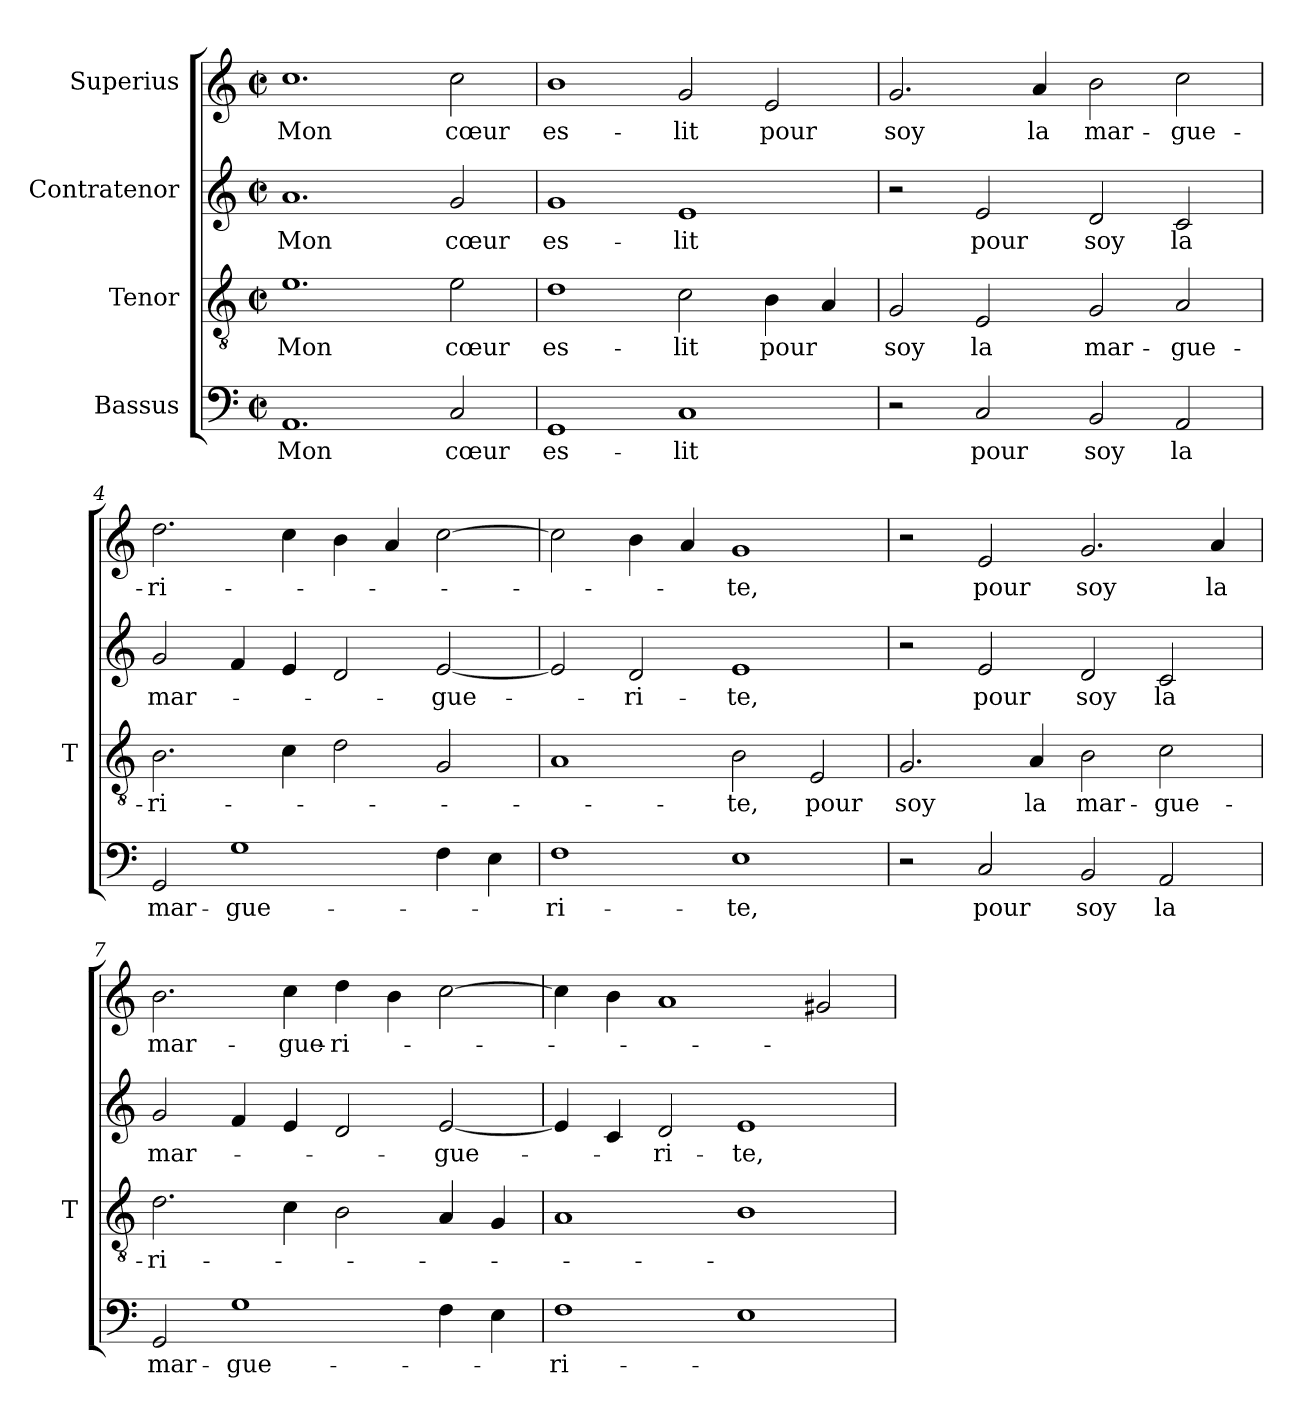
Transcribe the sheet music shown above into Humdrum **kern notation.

**kern	**text	**kern	**text	**kern	**text	**kern	**text
*part4	*part4	*part3	*part3	*part2	*part2	*part1	*part1
*staff4	*staff4	*staff3	*staff3	*staff2	*staff2	*staff1	*staff1
*I"Bassus	*	*I"Tenor	*	*I"Contratenor	*	*I"Superius	*
*	*	*I'T	*	*	*	*	*
*clefF4	*	*clefGv2	*	*clefG2	*	*clefG2	*
*k[]	*	*k[]	*	*k[]	*	*k[]	*
*C:	*	*C:	*	*C:	*	*C:	*
*M2/2	*	*M2/2	*	*M2/2	*	*M2/2	*
*met(c|)	*	*met(c|)	*	*met(c|)	*	*met(c|)	*
=1	=1	=1	=1	=1	=1	=1	=1
1.AA	-Mon	1.e	-Mon	1.a	-Mon	1.cc	-Mon
2C	-cœur	2e	-cœur	2g	-cœur	2cc	-cœur
=2	=2	=2	=2	=2	=2	=2	=2
1GG	es-	1d	es-	1g	es-	1b	es-
1C	-lit	2c	-lit	1e	-lit	2g	-lit
.	.	4B	-pour	.	.	2e	-pour
.	.	4A	.	.	.	.	.
=3	=3	=3	=3	=3	=3	=3	=3
2r	.	2G	-soy	2r	.	2.g	-soy
2C	-pour	2E	-la	2e	-pour	.	.
.	.	.	.	.	.	4a	-la
2BB	-soy	2G	mar-	2d	-soy	2b	mar-
2AA	-la	2A	gue-	2c	-la	2cc	gue-
=4	=4	=4	=4	=4	=4	=4	=4
2GG	mar-	2.B	ri-	2g	mar-	2.dd	ri-
1G	gue-	.	.	4f	.	.	.
.	.	4c	.	4e	.	4cc	.
.	.	2d	.	2d	.	4b	.
.	.	.	.	.	.	4a	.
4F	.	2G	.	[2e	gue-	[2cc	.
4E	.	.	.	.	.	.	.
=5	=5	=5	=5	=5	=5	=5	=5
1F	ri-	1A	.	2e]	.	2cc]	.
.	.	.	.	2d	ri-	4b	.
.	.	.	.	.	.	4a	.
1E	-te,	2B	-te,	1e	-te,	1g	-te,
.	.	2E	-pour	.	.	.	.
=6	=6	=6	=6	=6	=6	=6	=6
2r	.	2.G	-soy	2r	.	2r	.
2C	-pour	.	.	2e	-pour	2e	-pour
.	.	4A	-la	.	.	.	.
2BB	-soy	2B	mar-	2d	-soy	2.g	-soy
2AA	-la	2c	gue-	2c	-la	.	.
.	.	.	.	.	.	4a	-la
=7	=7	=7	=7	=7	=7	=7	=7
2GG	mar-	2.d	ri-	2g	mar-	2.b	mar-
1G	gue-	.	.	4f	.	.	.
.	.	4c	.	4e	.	4cc	gue-
.	.	2B	.	2d	.	4dd	ri-
.	.	.	.	.	.	4b	.
4F	.	4A	.	[2e	gue-	[2cc	.
4E	.	4G	.	.	.	.	.
!!LO:PB:g=z
=8	=8	=8	=8	=8	=8	=8	=8
1F	ri-	1A	.	4e]	.	4cc]	.
.	.	.	.	4c	.	4b	.
.	.	.	.	2d	ri-	1a	.
1E	.	1B	.	1e	-te,	.	.
.	.	.	.	.	.	2g#X	.
=	=	=	=	=	=	=	=
*-	*-	*-	*-	*-	*-	*-	*-
